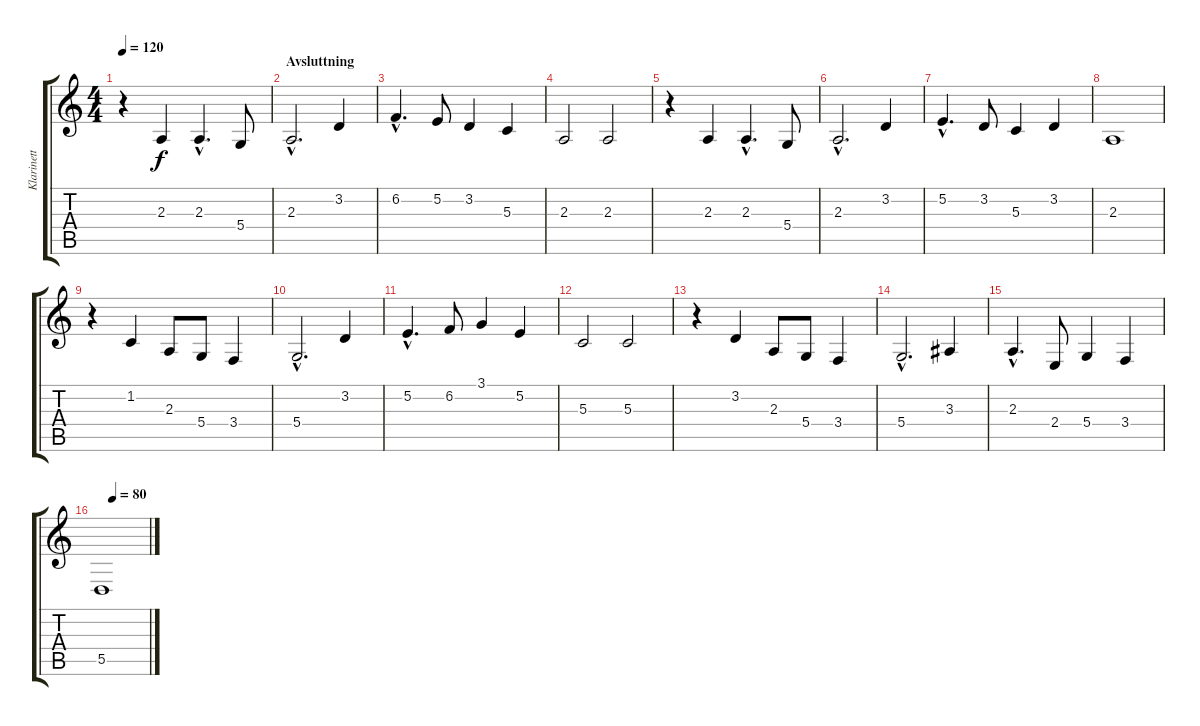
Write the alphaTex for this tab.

\track ("Klarinett" "Klarinett") {instrument clarinet}
\staff {score tabs}
\tuning (E4 B3 G3 D3 A2 E2) {hide}
\ts (4 4)
\tempo 120
\clef g2
\ks c
r.4{dy f} 2.3.4 2.3{hac}.4{d} 5.4.8 |
\section ("" "Avsluttning")
2.3{hac}.2{d} 3.2.4 |
6.2{hac}.4{d} 5.2.8 3.2.4 5.3.4 |
2.3.2 2.3.2 |
r.4 2.3.4 2.3{hac}.4{d} 5.4.8 |
2.3{hac}.2{d} 3.2.4 |
5.2{hac}.4{d} 3.2.8 5.3.4 3.2.4 |
2.3.1 |
r.4 1.2.4 2.3.8 5.4.8 3.4.4 |
5.4{hac}.2{d} 3.2.4 |
5.2{hac}.4{d} 6.2.8 3.1.4 5.2.4 |
5.3.2 5.3.2 |
r.4 3.2.4 2.3.8 5.4.8 3.4.4 |
5.4{hac}.2{d} 3.3.4 |
2.3{hac}.4{d} 2.4.8 5.4.4 3.4.4 |
\tempo (80 0.25)
5.5.1
